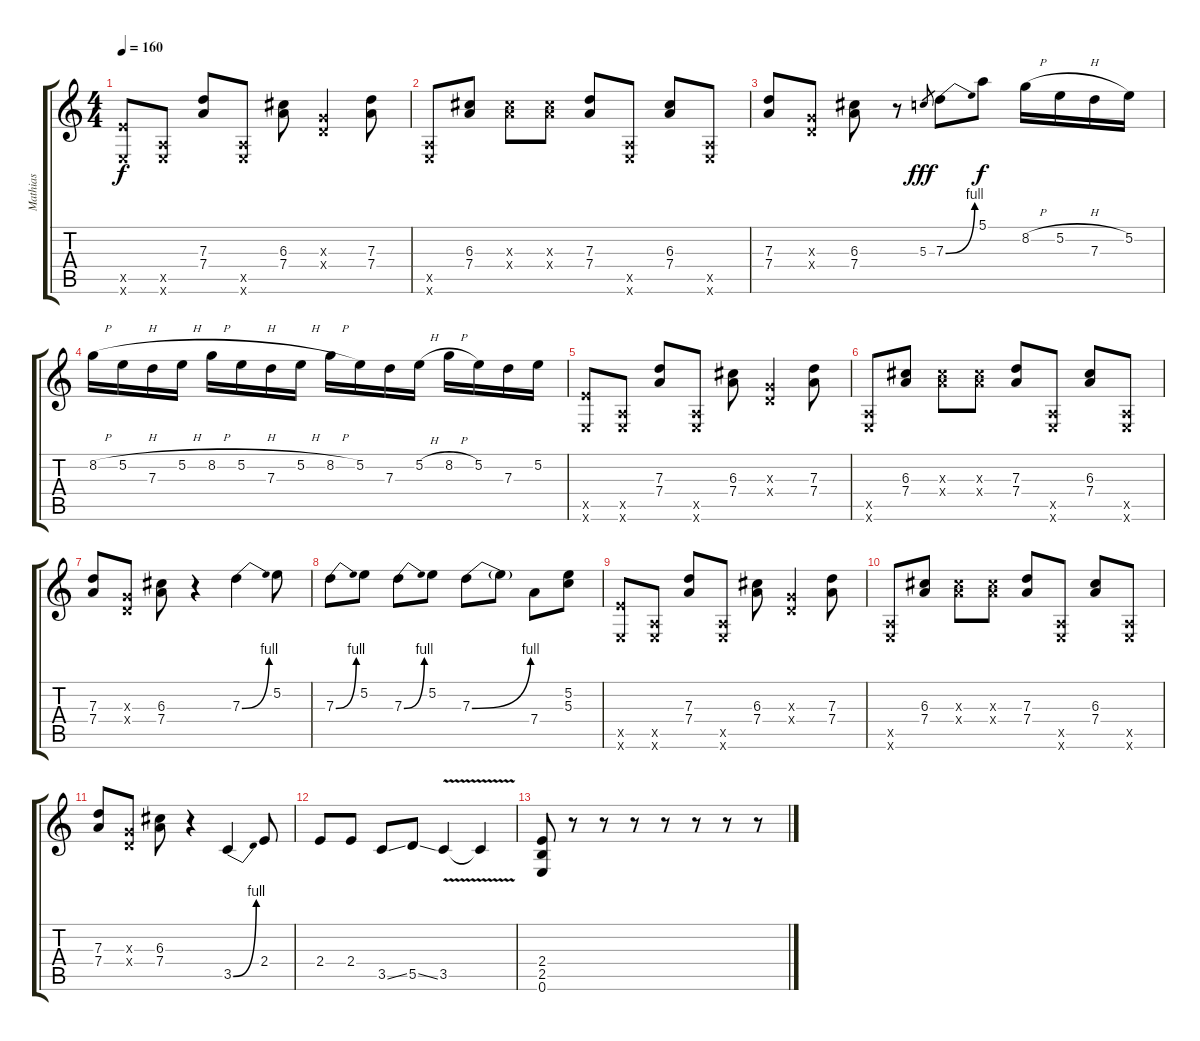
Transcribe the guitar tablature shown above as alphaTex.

\track ("Mathias" "Mathias") {instrument distortionguitar}
\staff {score tabs}
\tuning (E4 B3 G3 D3 A2 E2) {hide}
\ts (4 4)
\tempo 160
\clef g2
\ks c
(7.5{x} 0.6{x}).8{dy f} (0.5{x} 0.6{x}).8 (7.3 7.4).8 (0.5{x} 0.6{x}).8 (6.3 7.4).8 (0.3{x} 0.4{x}).4 (7.3 7.4).8 |
(0.5{x} 0.6{x}).8 (6.3 7.4).8 (6.3{x} 7.4{x}).8 (6.3{x} 7.4{x}).8 (7.3 7.4).8 (0.5{x} 0.6{x}).8 (6.3 7.4).8 (0.5{x} 0.6{x}).8 |
(7.3 7.4).8 (0.3{x} 0.4{x}).8 (6.3 7.4).8 r.8 5.3.8{gr dy fff} 7.3{be (bend 0 0 60 4)}.8 5.1.8{dy f} 8.2{h}.16 5.2{h}.16 7.3.16 5.2.16 |
8.2{h}.16 5.2{h}.16 7.3.16 5.2{h}.16 8.2{h}.16 5.2{h}.16 7.3.16 5.2{h}.16 8.2{h}.16 5.2.16 7.3.16 5.2{h}.16 8.2{h}.16 5.2.16 7.3.16 5.2.16 |
(7.5{x} 0.6{x}).8 (0.5{x} 0.6{x}).8 (7.3 7.4).8 (0.5{x} 0.6{x}).8 (6.3 7.4).8 (0.3{x} 0.4{x}).4 (7.3 7.4).8 |
(0.5{x} 0.6{x}).8 (6.3 7.4).8 (6.3{x} 7.4{x}).8 (6.3{x} 7.4{x}).8 (7.3 7.4).8 (0.5{x} 0.6{x}).8 (6.3 7.4).8 (0.5{x} 0.6{x}).8 |
(7.3 7.4).8 (0.3{x} 0.4{x}).8 (6.3 7.4).8 r.4 7.3{be (bend 0 0 60 4)}.4 5.2.8 |
7.3{be (bend 0 0 60 4)}.8 5.2.8 7.3{be (bend 0 0 60 4)}.8 5.2.8 7.3{be (bend 0 0 60 4)}.8 7.3{t}.8 7.4.8 (5.2 5.3).8 |
(7.5{x} 0.6{x}).8 (0.5{x} 0.6{x}).8 (7.3 7.4).8 (0.5{x} 0.6{x}).8 (6.3 7.4).8 (0.3{x} 0.4{x}).4 (7.3 7.4).8 |
(0.5{x} 0.6{x}).8 (6.3 7.4).8 (6.3{x} 7.4{x}).8 (6.3{x} 7.4{x}).8 (7.3 7.4).8 (0.5{x} 0.6{x}).8 (6.3 7.4).8 (0.5{x} 0.6{x}).8 |
(7.3 7.4).8 (0.3{x} 0.4{x}).8 (6.3 7.4).8 r.4 3.5{be (bend 0 0 60 4)}.4 2.4.8 |
2.4.8 2.4.8 3.5{ss}.8 5.5{ss}.8 3.5{v}.4 3.5{t}.4 |
(2.4 2.5 0.6).8 r.8 r.8 r.8 r.8 r.8 r.8 r.8
